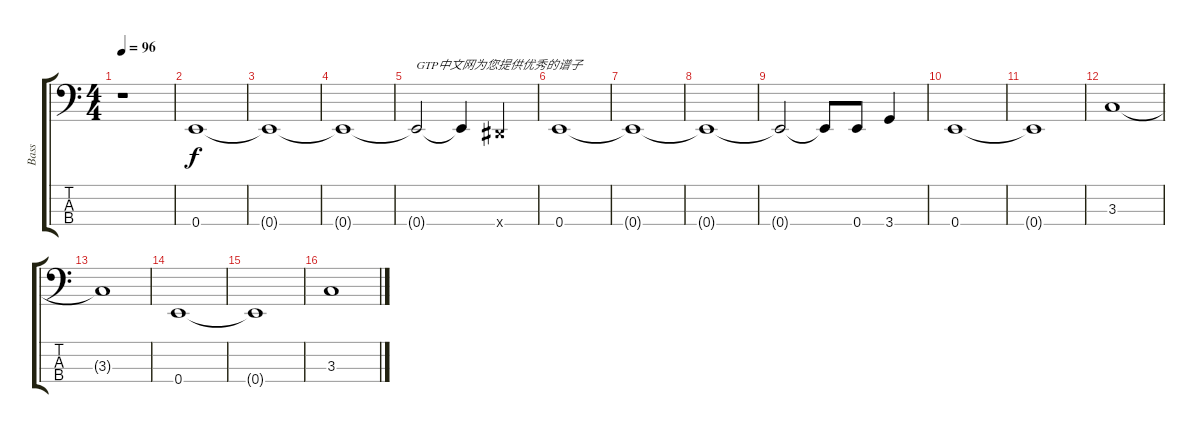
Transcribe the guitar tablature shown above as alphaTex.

\track ("Bass" "Bass") {instrument electricbasspick}
\staff {score tabs}
\tuning (G2 D2 A1 E1) {hide}
\ts (4 4)
\tempo 96
\clef f4
\ks c
r.1{dy f instrument electricbasspick} |
0.4.1 |
0.4{t}.1 |
0.4{t}.1 |
0.4{t}.2{txt "GTP中文网为您提供优秀的谱子"} 0.4{t}.4 -1.4{x}.4 |
0.4.1 |
0.4{t}.1 |
0.4{t}.1 |
0.4{t}.2 0.4{t}.8 0.4.8 3.4.4 |
0.4.1 |
0.4{t}.1 |
3.3.1 |
3.3{t}.1 |
0.4.1 |
0.4{t}.1 |
3.3.1
